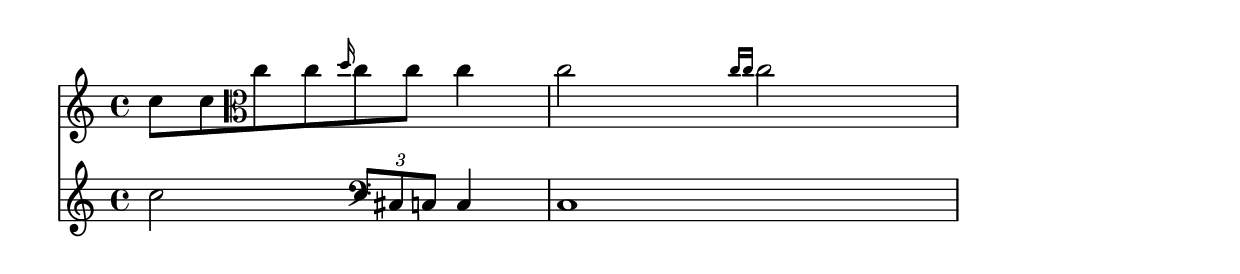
\header {


  texidoc = "If @code{strict-note-spacing} is set, then spacing of
notes is not influenced by bars and clefs half-way on the system.
Rather, they are put just before the note that occurs at the same
time.  This may cause collisions.  "

}


\version "2.14.0"

\paper {
  ragged-right = ##t
  indent = 0
}
\layout {
  \context {
    \Score
  }
}

\relative c''
<<
  \override Score.SpacingSpanner #'strict-note-spacing = ##t 
  \set Score.proportionalNotationDuration = #(ly:make-moment 1 16)
  \new Staff {
    c8[ c \clef alto c c \grace { d16 }  c8 c]  c4 c2
    \grace { c16[ c16] }
    c2 }
  \new Staff {
    c2  \times 2/3 { c8 \clef bass cis,, c } 
    c4
    c1
  }
>>
  
